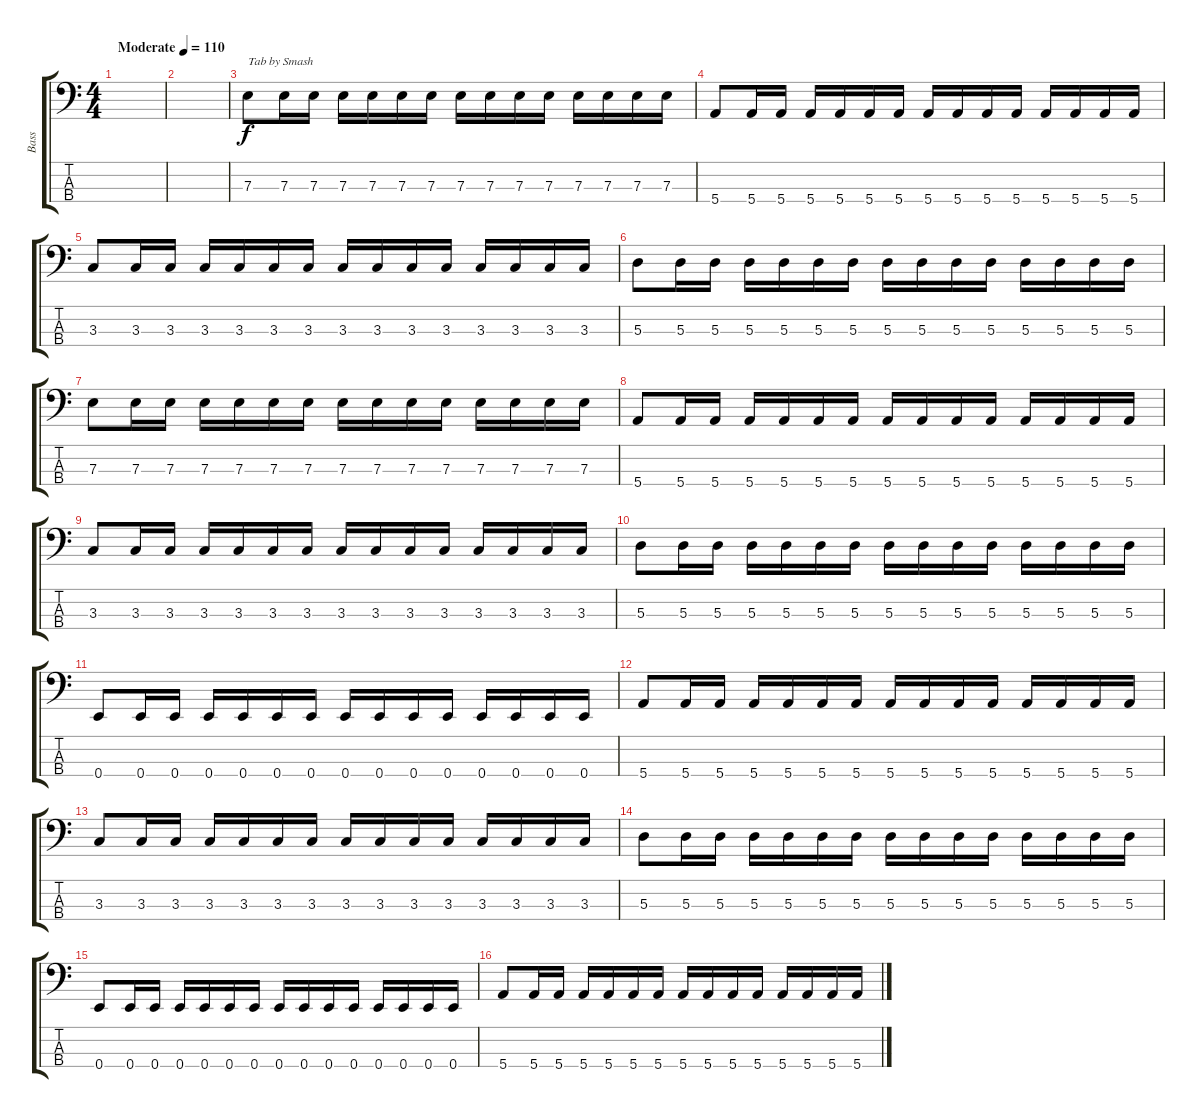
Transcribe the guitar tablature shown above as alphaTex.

\track ("Bass" "Bass") {instrument electricbassfinger}
\staff {score tabs}
\tuning (G2 D2 A1 E1) {hide}
\ts (4 4)
\tempo (110 "Moderate")
\clef f4
\ks c
|
|
7.3.8{txt "Tab by Smash"} 7.3.16 7.3.16 7.3.16 7.3.16 7.3.16 7.3.16 7.3.16 7.3.16 7.3.16 7.3.16 7.3.16 7.3.16 7.3.16 7.3.16 |
5.4.8 5.4.16 5.4.16 5.4.16 5.4.16 5.4.16 5.4.16 5.4.16 5.4.16 5.4.16 5.4.16 5.4.16 5.4.16 5.4.16 5.4.16 |
3.3.8 3.3.16 3.3.16 3.3.16 3.3.16 3.3.16 3.3.16 3.3.16 3.3.16 3.3.16 3.3.16 3.3.16 3.3.16 3.3.16 3.3.16 |
5.3.8 5.3.16 5.3.16 5.3.16 5.3.16 5.3.16 5.3.16 5.3.16 5.3.16 5.3.16 5.3.16 5.3.16 5.3.16 5.3.16 5.3.16 |
7.3.8 7.3.16 7.3.16 7.3.16 7.3.16 7.3.16 7.3.16 7.3.16 7.3.16 7.3.16 7.3.16 7.3.16 7.3.16 7.3.16 7.3.16 |
5.4.8 5.4.16 5.4.16 5.4.16 5.4.16 5.4.16 5.4.16 5.4.16 5.4.16 5.4.16 5.4.16 5.4.16 5.4.16 5.4.16 5.4.16 |
3.3.8 3.3.16 3.3.16 3.3.16 3.3.16 3.3.16 3.3.16 3.3.16 3.3.16 3.3.16 3.3.16 3.3.16 3.3.16 3.3.16 3.3.16 |
5.3.8 5.3.16 5.3.16 5.3.16 5.3.16 5.3.16 5.3.16 5.3.16 5.3.16 5.3.16 5.3.16 5.3.16 5.3.16 5.3.16 5.3.16 |
0.4.8 0.4.16 0.4.16 0.4.16 0.4.16 0.4.16 0.4.16 0.4.16 0.4.16 0.4.16 0.4.16 0.4.16 0.4.16 0.4.16 0.4.16 |
5.4.8 5.4.16 5.4.16 5.4.16 5.4.16 5.4.16 5.4.16 5.4.16 5.4.16 5.4.16 5.4.16 5.4.16 5.4.16 5.4.16 5.4.16 |
3.3.8 3.3.16 3.3.16 3.3.16 3.3.16 3.3.16 3.3.16 3.3.16 3.3.16 3.3.16 3.3.16 3.3.16 3.3.16 3.3.16 3.3.16 |
5.3.8 5.3.16 5.3.16 5.3.16 5.3.16 5.3.16 5.3.16 5.3.16 5.3.16 5.3.16 5.3.16 5.3.16 5.3.16 5.3.16 5.3.16 |
0.4.8 0.4.16 0.4.16 0.4.16 0.4.16 0.4.16 0.4.16 0.4.16 0.4.16 0.4.16 0.4.16 0.4.16 0.4.16 0.4.16 0.4.16 |
5.4.8 5.4.16 5.4.16 5.4.16 5.4.16 5.4.16 5.4.16 5.4.16 5.4.16 5.4.16 5.4.16 5.4.16 5.4.16 5.4.16 5.4.16
